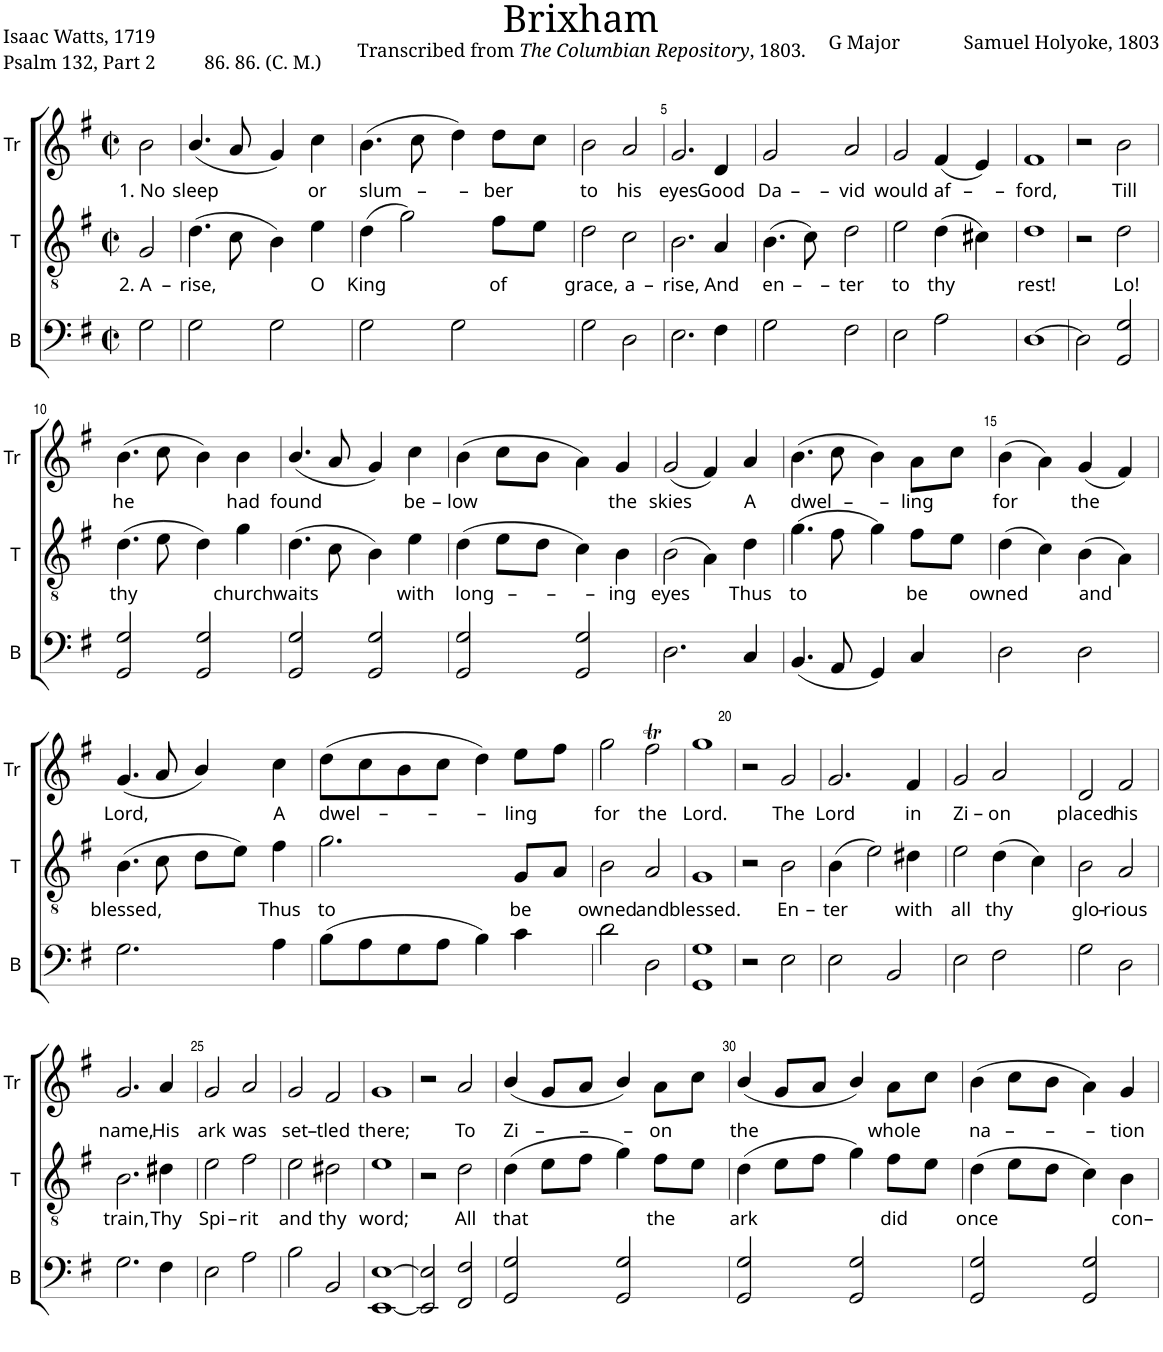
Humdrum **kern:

**kern	**kern	**text	**kern	**text
*part3	*part2	*part2	*part1	*part1
*staff3	*staff2	*staff2	*staff1	*staff1
*I"B	*I"T	*	*I"Tr	*
*I'B	*I'T	*	*I'Tr	*
*clefF4	*clefGv2	*	*clefG2	*
*k[f#]	*k[f#]	*	*k[f#]	*
*M2/2	*M2/2	*	*M2/2	*
*met(c|)	*met(c|)	*	*met(c|)	*
=1	=1	=1	=1	=1
!	!	!LO:LY:b	!	!LO:LY:b
2G\	2G/	2. A-	2b\	1. No
=2	=2	=2	=2	=2
!	!	!LO:LY:b	!	!LO:LY:b
2G\	(4.d\	-rise,	(4.b/	sleep
.	8c\	.	8a/	.
2G\	4B\)	.	4g/)	.
!	!	!LO:LY:b	!	!LO:LY:b
.	4e\	O	4cc\	or
=3	=3	=3	=3	=3
!	!	!LO:LY:b	!	!LO:LY:b
2G\	(4d\	King	(4.b\	slum-
.	2g\)	.	.	.
.	.	.	8cc\	.
2G\	.	.	4dd\)	.
!	!	!LO:LY:b	!	!LO:LY:b
.	8f#\L	of	8dd\L	-ber
.	8e\J	.	8cc\J	.
=4	=4	=4	=4	=4
!	!	!LO:LY:b	!	!LO:LY:b
2G\	2d\	grace,	2b\	to
!	!	!LO:LY:b	!	!LO:LY:b
2D\	2c\	a-	2a/	his
=5	=5	=5	=5	=5
!	!	!LO:LY:b	!	!LO:LY:b
2.E\	2.B\	-rise,	2.g/	eyes
!	!	!LO:LY:b	!	!LO:LY:b
4F#\	4A/	And	4d/	Good
=6	=6	=6	=6	=6
!	!	!LO:LY:b	!	!LO:LY:b
2G\	(4.B\	en-	2g/	Da-
.	8c\)	.	.	.
!	!	!LO:LY:b	!	!LO:LY:b
2F#\	2d\	-ter	2a/	-vid
=7	=7	=7	=7	=7
!	!	!LO:LY:b	!	!LO:LY:b
2E\	2e\	to	2g/	would
!	!	!LO:LY:b	!	!LO:LY:b
2A\	(4d\	thy	(4f#/	af-
.	4c#X\)	.	4e/)	.
=8	=8	=8	=8	=8
!	!	!LO:LY:b	!	!LO:LY:b
[1D	1d	rest!	1f#	-ford,
=9	=9	=9	=9	=9
2D\]	2r	.	2r	.
!	!	!LO:LY:b	!	!LO:LY:b
2GG/ 2G/	2d\	Lo!	2b\	Till
!!LO:LB:g=z
=10	=10	=10	=10	=10
!	!	!LO:LY:b	!	!LO:LY:b
2GG/ 2G/	(4.d\	thy	(4.b\	he
.	8e\	.	8cc\	.
2GG/ 2G/	4d\)	.	4b\)	.
!	!	!LO:LY:b	!	!LO:LY:b
.	4g\	church	4b\	had
=11	=11	=11	=11	=11
!	!	!LO:LY:b	!	!LO:LY:b
2GG/ 2G/	(4.d\	waits	(4.b/	found
.	8c\	.	8a/	.
2GG/ 2G/	4B\)	.	4g/)	.
!	!	!LO:LY:b	!	!LO:LY:b
.	4e\	with	4cc\	be-
=12	=12	=12	=12	=12
!	!	!LO:LY:b	!	!LO:LY:b
2GG/ 2G/	(4d\	long-	(4b\	-low
.	8e\L	.	8cc\L	.
.	8d\J	.	8b\J	.
2GG/ 2G/	4c\)	.	4a\)	.
!	!	!LO:LY:b	!	!LO:LY:b
.	4B\	-ing	4g/	the
=13	=13	=13	=13	=13
!	!	!LO:LY:b	!	!LO:LY:b
2.D\	(2B\	eyes	(2g/	skies
.	4A\)	.	4f#/)	.
!	!	!LO:LY:b	!	!LO:LY:b
4C/	4d\	Thus	4a/	A
=14	=14	=14	=14	=14
!	!	!LO:LY:b	!	!LO:LY:b
(4.BB/	(4.g\	to	(4.b\	dwel-
8AA/	8f#\	.	8cc\	.
4GG/)	4g\)	.	4b\)	.
!	!	!LO:LY:b	!	!LO:LY:b
4C/	8f#\L	be	8a\L	-ling
.	8e\J	.	8cc\J	.
=15	=15	=15	=15	=15
!	!	!LO:LY:b	!	!LO:LY:b
2D\	(4d\	owned	(4b\	for
.	4c\)	.	4a\)	.
!	!	!LO:LY:b	!	!LO:LY:b
2D\	(4B\	and	(4g/	the
.	4A\)	.	4f#/)	.
!!LO:LB:g=z
=16	=16	=16	=16	=16
!	!	!LO:LY:b	!	!LO:LY:b
2.G\	(4.B\	blessed,	(4.g/	Lord,
.	8c\	.	8a/	.
.	8d\L	.	4b/)	.
.	8e\J)	.	.	.
!	!	!LO:LY:b	!	!LO:LY:b
4A\	4f#\	Thus	4cc\	A
=17	=17	=17	=17	=17
!	!	!LO:LY:b	!	!LO:LY:b
(8B\L	2.g\	to	(8dd\L	dwel-
8A\	.	.	8cc\	.
8G\	.	.	8b\	.
8A\J	.	.	8cc\J	.
4B\)	.	.	4dd\)	.
!	!	!LO:LY:b	!	!LO:LY:b
4c\	8G/L	be	8ee\L	-ling
.	8A/J	.	8ff#\J	.
=18	=18	=18	=18	=18
!	!	!LO:LY:b	!	!LO:LY:b
2d\	2B\	owned	2gg\	for
!	!	!LO:LY:b	!	!LO:LY:b
2D\	2A/	and	2ff#t\	the
=19	=19	=19	=19	=19
!	!	!LO:LY:b	!	!LO:LY:b
1GG 1G	1G	blessed.	1gg	Lord.
=20	=20	=20	=20	=20
2r	2r	.	2r	.
!	!	!LO:LY:b	!	!LO:LY:b
2E\	2B\	En-	2g/	The
=21	=21	=21	=21	=21
!	!	!LO:LY:b	!	!LO:LY:b
2E\	(4B\	-ter	2.g/	Lord
.	2e\)	.	.	.
2BB/	.	.	.	.
!	!	!LO:LY:b	!	!LO:LY:b
.	4d#X\	with	4f#/	in
=22	=22	=22	=22	=22
!	!	!LO:LY:b	!	!LO:LY:b
2E\	2e\	all	2g/	Zi-
!	!	!LO:LY:b	!	!LO:LY:b
2F#\	(4d\	thy	2a/	-on
.	4c\)	.	.	.
=23	=23	=23	=23	=23
!	!	!LO:LY:b	!	!LO:LY:b
2G\	2B\	glo-	2d/	placed
!	!	!LO:LY:b	!	!LO:LY:b
2D\	2A/	-rious	2f#/	his
!!LO:LB:g=z
=24	=24	=24	=24	=24
!	!	!LO:LY:b	!	!LO:LY:b
2.G\	2.B\	train,	2.g/	name,
!	!	!LO:LY:b	!	!LO:LY:b
4F#\	4d#X\	Thy	4a/	His
=25	=25	=25	=25	=25
!	!	!LO:LY:b	!	!LO:LY:b
2E\	2e\	Spi-	2g/	ark
!	!	!LO:LY:b	!	!LO:LY:b
2A\	2f#\	-rit	2a/	was
=26	=26	=26	=26	=26
!	!	!LO:LY:b	!	!LO:LY:b
2B\	2e\	and	2g/	set-
!	!	!LO:LY:b	!	!LO:LY:b
2BB/	2d#X\	thy	2f#/	-tled
=27	=27	=27	=27	=27
!	!	!LO:LY:b	!	!LO:LY:b
[1EE [1E	1e	word;	1g	there;
=28	=28	=28	=28	=28
2EE/] 2E/]	2r	.	2r	.
!	!	!LO:LY:b	!	!LO:LY:b
2FF#/ 2F#/	2d\	All	2a/	To
=29	=29	=29	=29	=29
!	!	!LO:LY:b	!	!LO:LY:b
2GG/ 2G/	(4d\	that	(4b/	Zi-
.	8e\L	.	8g/L	.
.	8f#\J	.	8a/J	.
2GG/ 2G/	4g\)	.	4b/)	.
!	!	!LO:LY:b	!	!LO:LY:b
.	8f#\L	the	8a\L	-on
.	8e\J	.	8cc\J	.
=30	=30	=30	=30	=30
!	!	!LO:LY:b	!	!LO:LY:b
2GG/ 2G/	(4d\	ark	(4b/	the
.	8e\L	.	8g/L	.
.	8f#\J	.	8a/J	.
2GG/ 2G/	4g\)	.	4b/)	.
!	!	!LO:LY:b	!	!LO:LY:b
.	8f#\L	did	8a\L	whole
.	8e\J	.	8cc\J	.
=31	=31	=31	=31	=31
!	!	!LO:LY:b	!	!LO:LY:b
2GG/ 2G/	(4d\	once	(4b\	na-
.	8e\L	.	8cc\L	.
.	8d\J	.	8b\J	.
2GG/ 2G/	4c\)	.	4a\)	.
!	!	!LO:LY:b	!	!LO:LY:b
.	4B\	con-	4g/	-tion
=	=	=	=	=
*-	*-	*-	*-	*-
